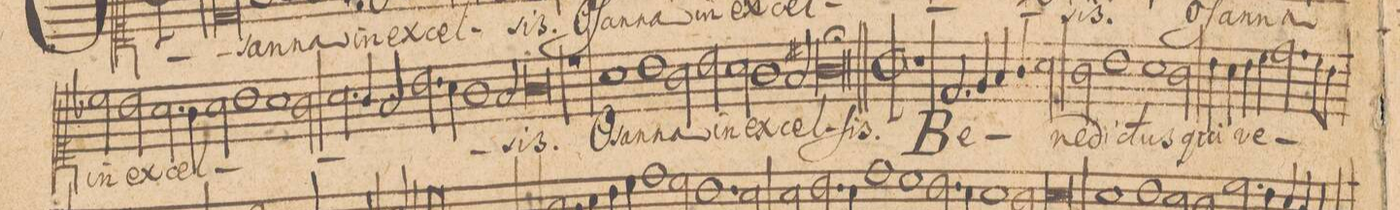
**kern	**text
*I"CANTVS.	*
*clefC1	*
*k[b-]	*
*met(C|)	*
*M2/1	*
2cc\	in
2b-\	ex-
=58-	=58-
2.a\	-cel-
4g\	.
2a\	.
1b-	.
=59-	=59-
1a	.
2g\	.
=60-	=60-
2.a\	.
4g/	.
2f/	.
2.b-\	.
=61-	=61-
4a\	.
1g	.
2f/	.
=62-	=62-
0g	-sis.
=63-	=63-
1rdd	.
1a	O-
=64-	=64-
1b-	-san-
2g\	-na
2b-\	in
=65-	=65-
2a\	ex-
1g	-cel-
2f#X/	.
=66-	=66-
0gl;	-ſis.
=67||	=67||
*>D	*
*M2/1	*
*met(C|)	*
1r	.
2.d/	Be-
4e/	.
=68-	=68-
4fny/	.
4g/	.
2a\	.
2g\	-ne-
1b-	-di-
=69-	=69-
1a	-ctus
2g\	qui
=70-	=70-
4b-\	ve-
4a\	.
4b-\	.
4cc\	.
2.dd\	.
8cc\L	.
8b-\J	.
=71-	=71-
*-	*-
